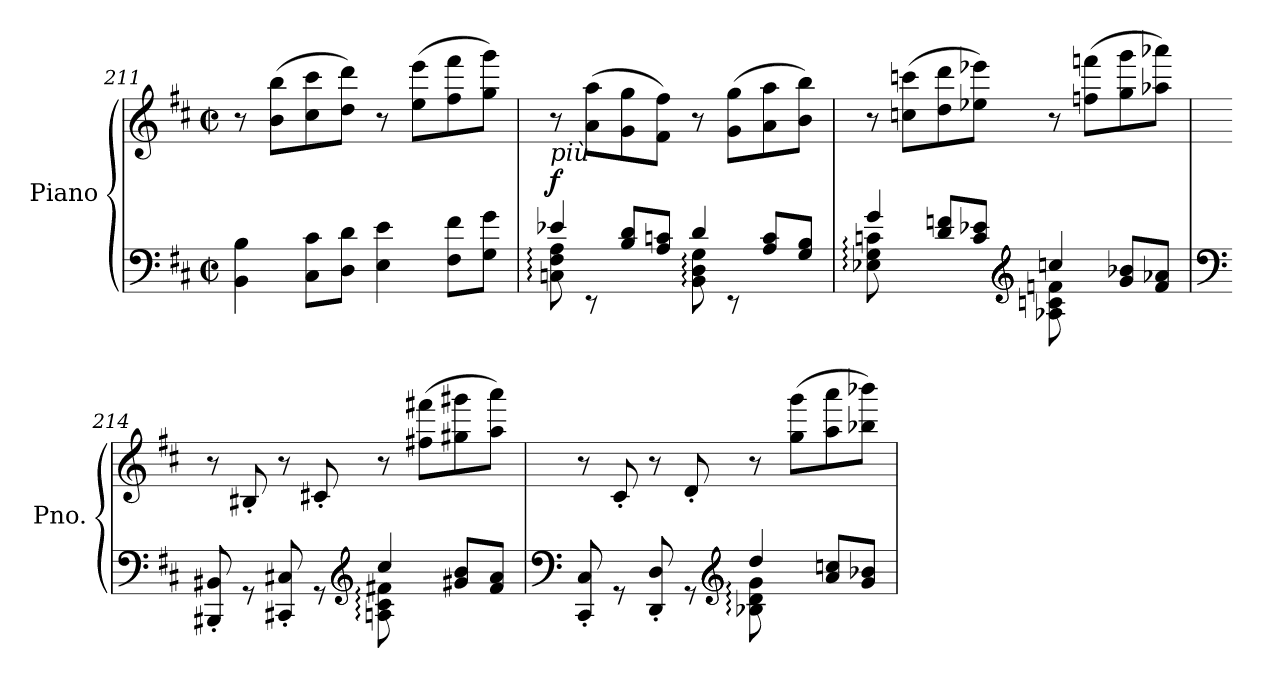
**kern	**kern	**dynam
*part1	*part1	*part1
*staff2	*staff1	*staff1/2
*I"Piano	*	*
*I'Pno.	*	*
!!LO:LB:g=z
*clefF4	*clefG2	*
*k[f#c#]	*k[f#c#]	*
*M2/2	*M2/2	*
*met(c|)	*met(c|)	*
=211	=211	=211
4BB\ 4B\	8r	.
.	(>8b\ 8bb\L	.
8C#\ 8c#\L	8cc#\ 8ccc#\	.
8D\ 8d\J	8dd\ 8ddd\J)	.
4E\ 4e\	8r	.
.	(>8ee\ 8eee\L	.
8F#\ 8f#\L	8ff#\ 8fff#\	.
8G\ 8g\J	8gg\ 8ggg\J)	.
=212	=212	=212
*^	*	*
!	!	!LO:TX:b:i:t=più	!
!	!	!	!LO:DY:a=2
8Cn\: 8F#\: 8A\:	4e-X/	8r	f
8rEE	.	(>8a\ 8aa\L	.
4ryy	8B/ 8d/L	8g\ 8gg\	.
.	8A/ 8cn/J	8f#\ 8ff#\J)	.
8BB\: 8D\: 8G\:	4d/	8r	.
8rEE	.	(>8g\ 8gg\L	.
4ryy	8A/ 8c/L	8a\ 8aa\	.
.	8G/ 8B/J	8b\ 8bb\J)	.
=213	=213	=213	=213
8E-X\: 8G\: 8cn\:	4g/	8r	.
8ryy	.	(>8ccn\ 8cccn\L	.
4ryy	8d/ 8fn/L	8dd\ 8ddd\	.
.	8c/ 8e-X/J	8ee-X\ 8eee-X\J)	.
*clefG2	*	*	*
8A-X\ 8cn\ 8fn\	4ccn/	8r	.
8ryy	.	(>8ffn\ 8fffn\L	.
4ryy	8g/ 8b-X/L	8gg\ 8ggg\	.
.	8f/ 8a-X/J	8aa-X\ 8aaa-X\J)	.
!!LO:LB:g=z
=214	=214	=214	=214
*clefF4	*	*	*
8BBB#X/' 8BB#X/'	2ryy	8r	.
8rGG	.	8B#X'/	.
8CC#X/' 8C#X/'	.	8r	.
8rGG	.	8c#X'/	.
*clefG2	*	*	*
8An\: 8c#\: 8f#X\:	4cc#/	8r	.
8ryy	.	(>8ff#X\ 8fff#X\L	.
4ryy	8g#X/ 8b/L	8gg#X\ 8ggg#X\	.
.	8f#/ 8a/J	8aa\ 8aaa\J)	.
=215	=215	=215	=215
*clefF4	*	*	*
8CC#/' 8C#/'	2ryy	8r	.
8rGG	.	8c#'/	.
8DD/' 8D/'	.	8r	.
8rGG	.	8d'/	.
*clefG2	*	*	*
8B-X\: 8d\: 8g\:	4dd/	8r	.
8ryy	.	(>8gg\ 8ggg\L	.
4ryy	8a/ 8ccn/L	8aa\ 8aaa\	.
.	8g/ 8b-X/J	8bb-X\ 8bbb-X\J)	.
*v	*v	*	*
=	=	=
*-	*-	*-
